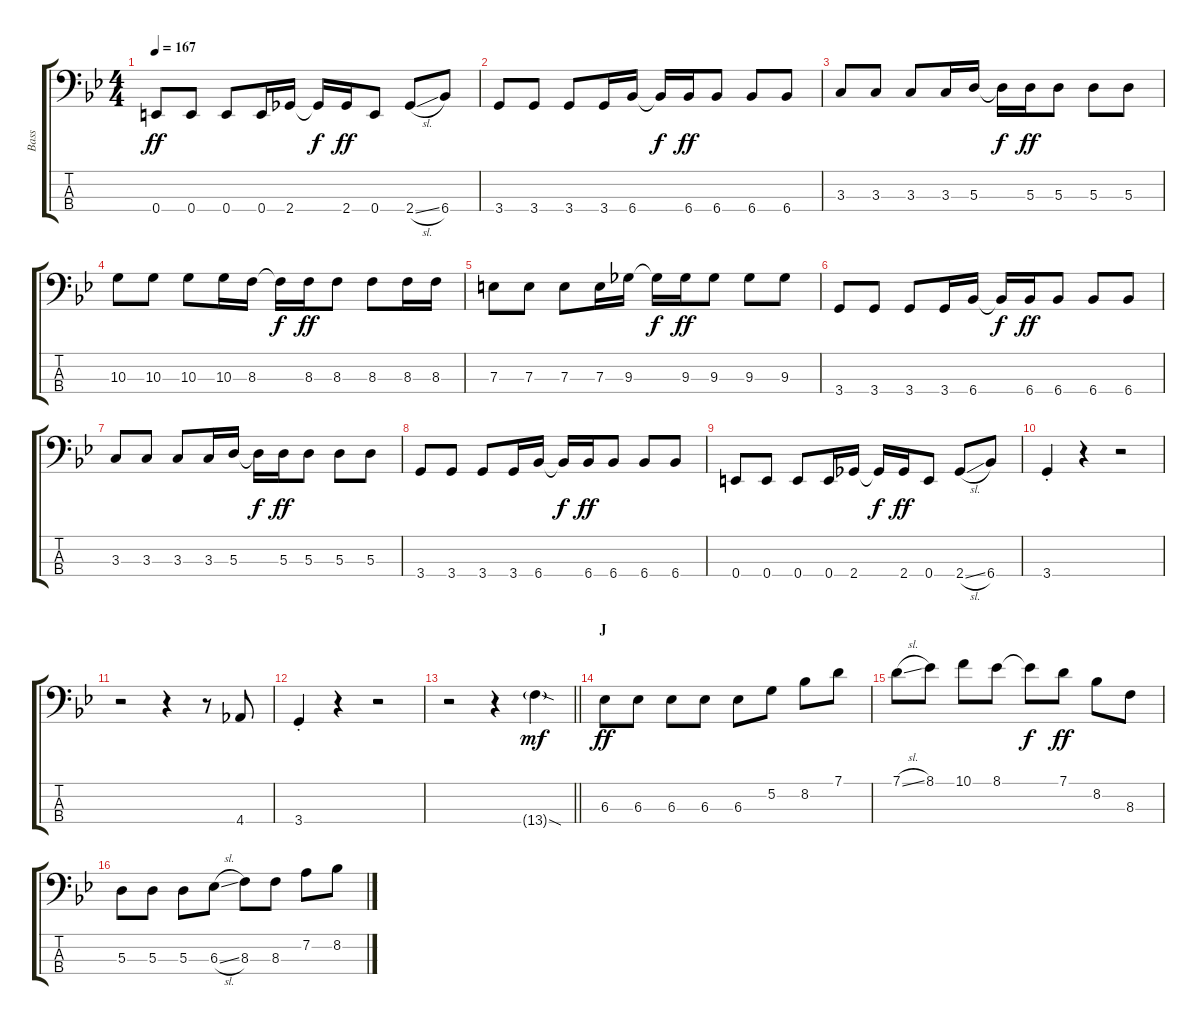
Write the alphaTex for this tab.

\track ("Bass" "Bass") {instrument electricbasspick}
\staff {score tabs}
\tuning (G2 D2 A1 E1) {hide}
\ts (4 4)
\tempo 167
\clef f4
\ks bb
0.4.8{dy ff} 0.4.8 0.4.8 0.4.16 2.4.16 2.4{t}.16{dy f} 2.4.16{dy ff} 0.4.8 2.4{sl}.8 6.4.8 |
3.4.8 3.4.8 3.4.8 3.4.16 6.4.16 6.4{t}.16{dy f} 6.4.16{dy ff} 6.4.8 6.4.8 6.4.8 |
3.3.8 3.3.8 3.3.8 3.3.16 5.3.16 5.3{t}.16{dy f} 5.3.16{dy ff} 5.3.8 5.3.8 5.3.8 |
10.3.8 10.3.8 10.3.8 10.3.16 8.3.16 8.3{t}.16{dy f} 8.3.16{dy ff} 8.3.8 8.3.8 8.3.16 8.3.16 |
7.3.8 7.3.8 7.3.8 7.3.16 9.3.16 9.3{t}.16{dy f} 9.3.16{dy ff} 9.3.8 9.3.8 9.3.8 |
3.4.8 3.4.8 3.4.8 3.4.16 6.4.16 6.4{t}.16{dy f} 6.4.16{dy ff} 6.4.8 6.4.8 6.4.8 |
3.3.8 3.3.8 3.3.8 3.3.16 5.3.16 5.3{t}.16{dy f} 5.3.16{dy ff} 5.3.8 5.3.8 5.3.8 |
3.4.8 3.4.8 3.4.8 3.4.16 6.4.16 6.4{t}.16{dy f} 6.4.16{dy ff} 6.4.8 6.4.8 6.4.8 |
0.4.8 0.4.8 0.4.8 0.4.16 2.4.16 2.4{t}.16{dy f} 2.4.16{dy ff} 0.4.8 2.4{sl}.8 6.4.8 |
3.4{st}.4 r.4 r.2 |
r.2 r.4 r.8 4.4.8 |
3.4{st}.4 r.4 r.2 |
\barLineRight lightlight
r.2 r.4 13.4{sod g}.4{dy mf} |
\section ("" "J")
6.3.8{dy ff} 6.3.8 6.3.8 6.3.8 6.3.8 5.2.8 8.2.8 7.1.8 |
7.1{sl}.8 8.1.8 10.1.8 8.1.8 8.1{t}.8{dy f} 7.1.8{dy ff} 8.2.8 8.3.8 |
5.3.8 5.3.8 5.3.8 6.3{sl}.8 8.3.8 8.3.8 7.2.8 8.2.8
